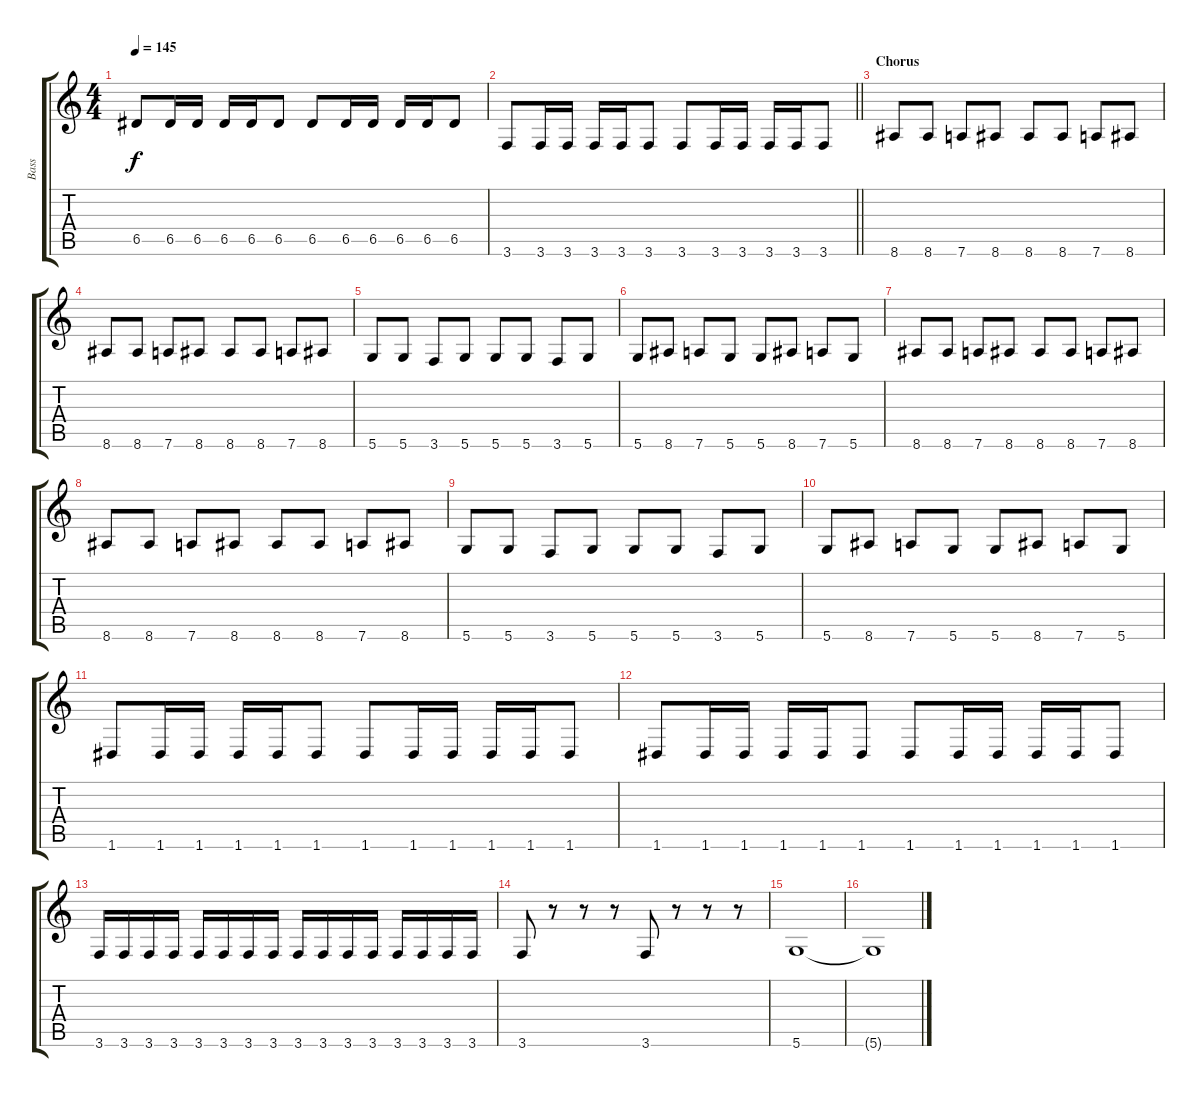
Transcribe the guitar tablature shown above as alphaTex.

\track ("Bass" "Bass") {instrument electricbassfinger}
\staff {score tabs}
\tuning (E4 B3 G3 D3 A2 D2) {hide}
\ts (4 4)
\tempo 145
\clef g2
\ks c
6.5.8{dy f} 6.5.16 6.5.16 6.5.16 6.5.16 6.5.8 6.5.8 6.5.16 6.5.16 6.5.16 6.5.16 6.5.8 |
\barLineRight lightlight
3.6.8 3.6.16 3.6.16 3.6.16 3.6.16 3.6.8 3.6.8 3.6.16 3.6.16 3.6.16 3.6.16 3.6.8 |
\section ("" "Chorus")
8.6.8 8.6.8 7.6.8 8.6.8 8.6.8 8.6.8 7.6.8 8.6.8 |
8.6.8 8.6.8 7.6.8 8.6.8 8.6.8 8.6.8 7.6.8 8.6.8 |
5.6.8 5.6.8 3.6.8 5.6.8 5.6.8 5.6.8 3.6.8 5.6.8 |
5.6.8 8.6.8 7.6.8 5.6.8 5.6.8 8.6.8 7.6.8 5.6.8 |
8.6.8 8.6.8 7.6.8 8.6.8 8.6.8 8.6.8 7.6.8 8.6.8 |
8.6.8 8.6.8 7.6.8 8.6.8 8.6.8 8.6.8 7.6.8 8.6.8 |
5.6.8 5.6.8 3.6.8 5.6.8 5.6.8 5.6.8 3.6.8 5.6.8 |
5.6.8 8.6.8 7.6.8 5.6.8 5.6.8 8.6.8 7.6.8 5.6.8 |
1.6.8 1.6.16 1.6.16 1.6.16 1.6.16 1.6.8 1.6.8 1.6.16 1.6.16 1.6.16 1.6.16 1.6.8 |
1.6.8 1.6.16 1.6.16 1.6.16 1.6.16 1.6.8 1.6.8 1.6.16 1.6.16 1.6.16 1.6.16 1.6.8 |
3.6.16 3.6.16 3.6.16 3.6.16 3.6.16 3.6.16 3.6.16 3.6.16 3.6.16 3.6.16 3.6.16 3.6.16 3.6.16 3.6.16 3.6.16 3.6.16 |
3.6.8 r.8 r.8 r.8 3.6.8 r.8 r.8 r.8 |
5.6.1 |
5.6{t}.1
